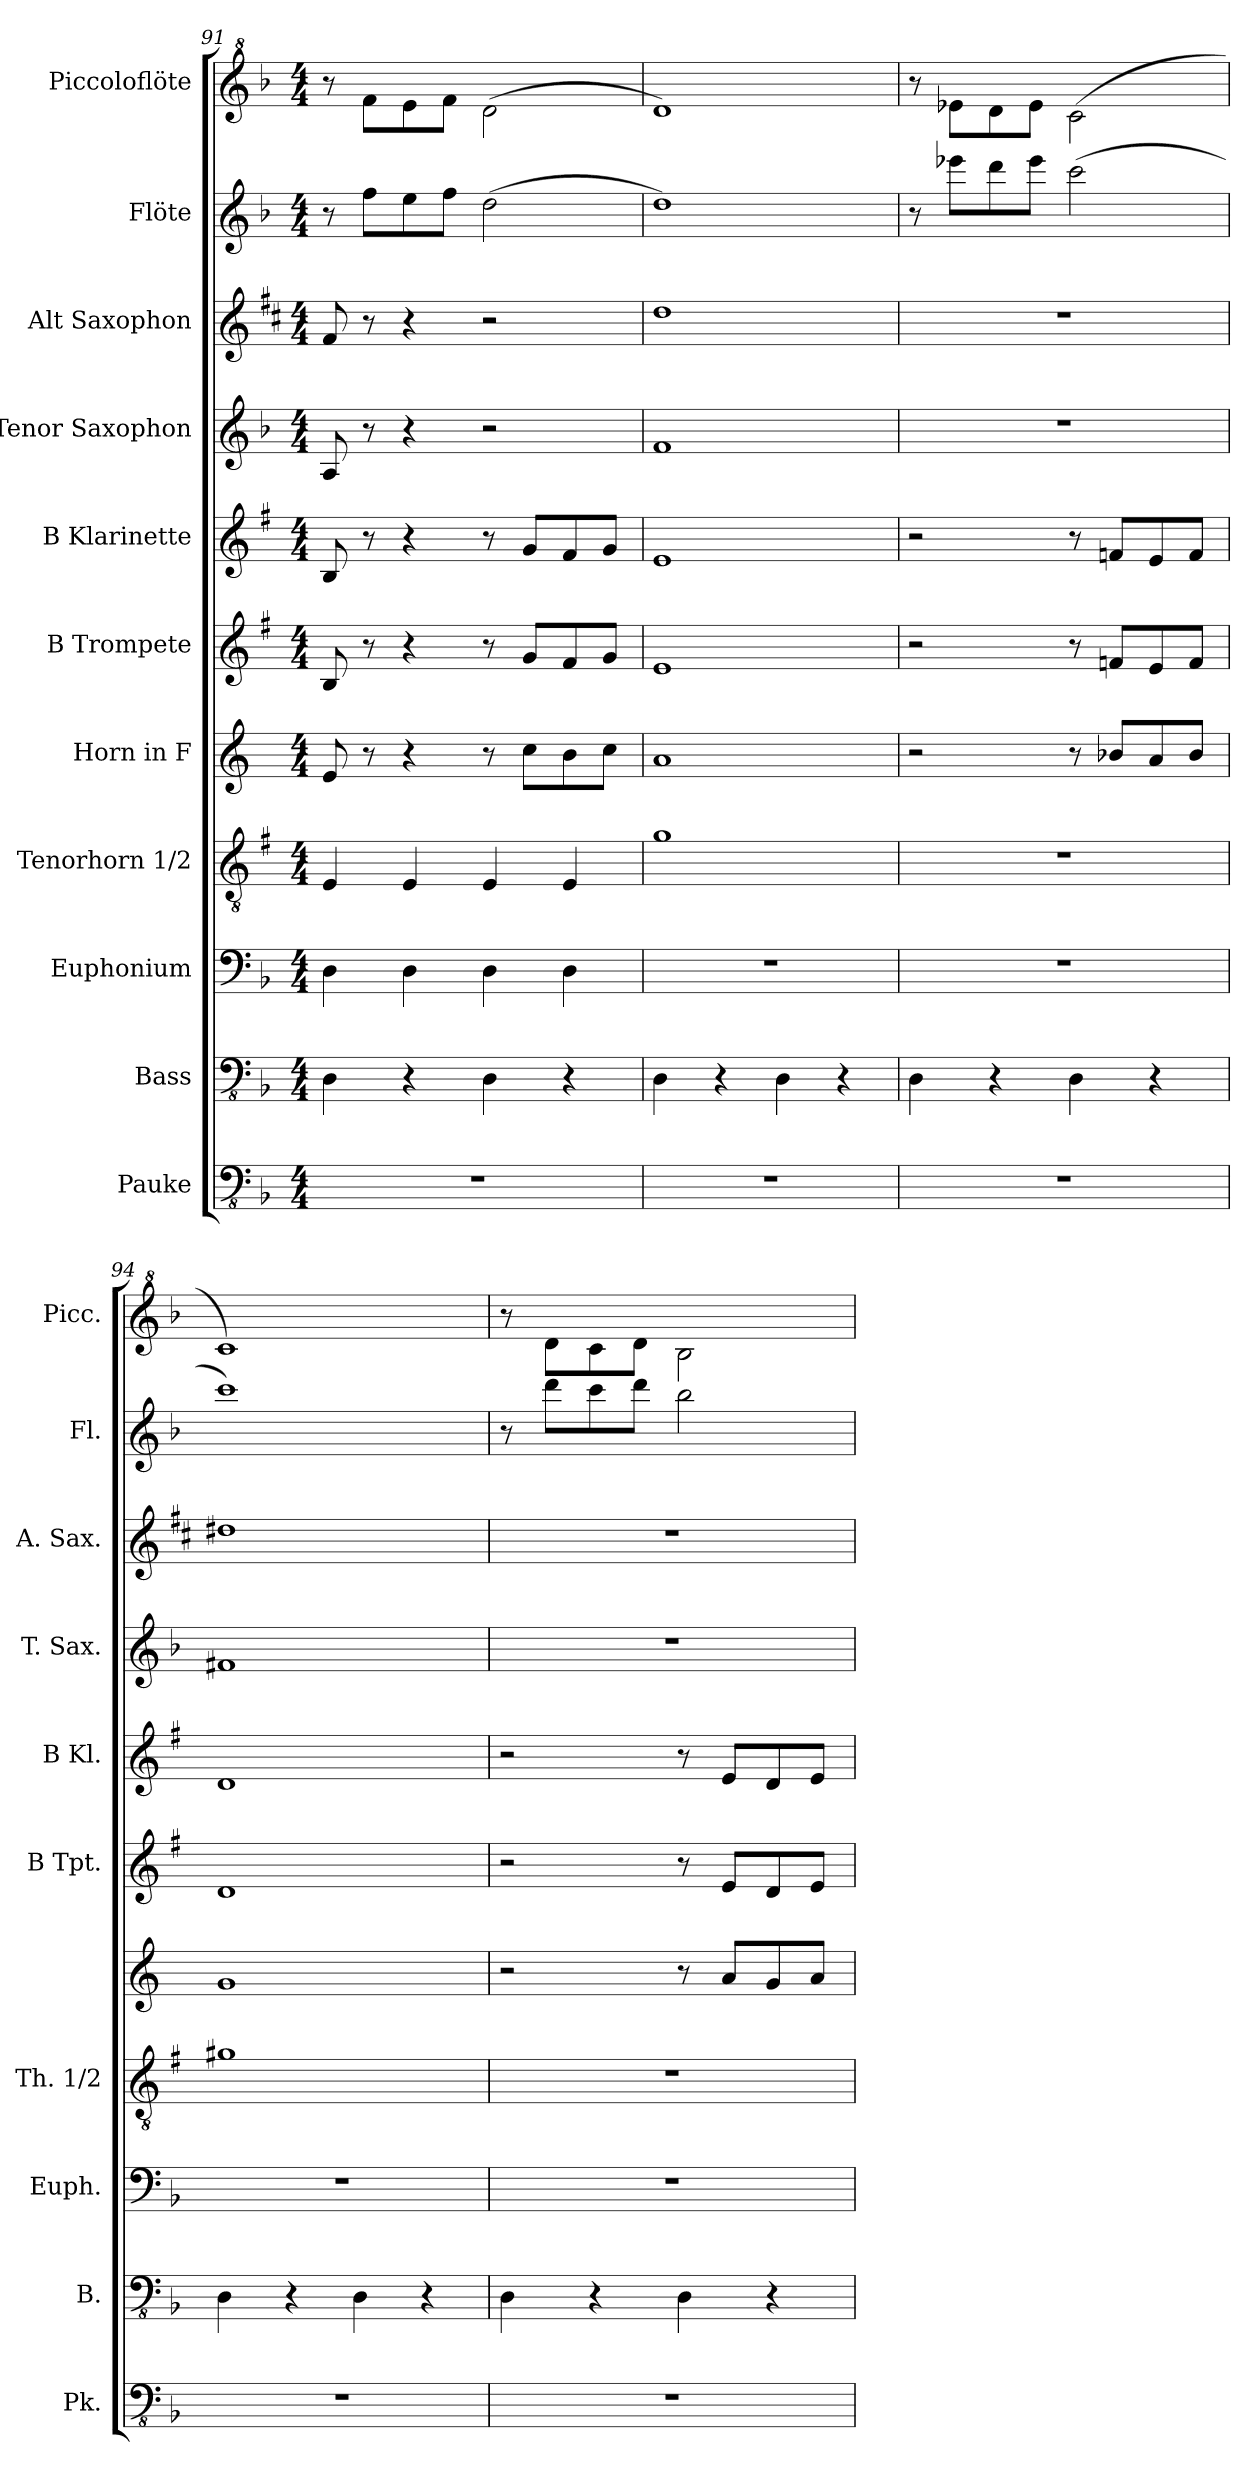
**kern	**kern	**kern	**kern	**kern	**kern	**kern	**kern	**kern	**kern	**kern
*part11	*part10	*part9	*part8	*part7	*part6	*part5	*part4	*part3	*part2	*part1
*staff11	*staff10	*staff9	*staff8	*staff7	*staff6	*staff5	*staff4	*staff3	*staff2	*staff1
*I"Pauke	*I"Bass	*I"Euphonium	*I"Tenorhorn 1/2	*I"Horn in F	*I"B Trompete	*I"B Klarinette	*I"Tenor Saxophon	*I"Alt Saxophon	*I"Flöte	*I"Piccoloflöte
*I'Pk.	*I'B.	*I'Euph.	*I'Th. 1/2	*	*I'B Tpt.	*I'B Kl.	*I'T. Sax.	*I'A. Sax.	*I'Fl.	*I'Picc.
*clefFv4	*clefFv4	*clefF4	*clefGv2	*clefG2	*clefG2	*clefG2	*clefG2	*clefG2	*clefG2	*clefG^2
*	*	*	*ITrd1c2	*ITrd4c7	*ITrd1c2	*ITrd1c2	*ITrd8c14	*ITrd5c9	*	*ITrd-7c-12
*k[b-]	*k[b-]	*k[b-]	*k[b-]	*k[b-]	*k[b-]	*k[b-]	*k[b-]	*k[b-]	*k[b-]	*k[b-]
*M4/4	*M4/4	*M4/4	*M4/4	*M4/4	*M4/4	*M4/4	*M4/4	*M4/4	*M4/4	*M4/4
=91	=91	=91	=91	=91	=91	=91	=91	=91	=91	=91
1r	4DD\	4D\	4D/	8A/	8A/	8A/	8AA/	8A/	8r	8r
.	.	.	.	8r	8r	8r	8r	8r	8ff\L	8fff\L
.	4r	4D\	4D/	4r	4r	4r	4r	4r	8ee\	8eee\
.	.	.	.	.	.	.	.	.	8ff\J	8fff\J
.	4DD\	4D\	4D/	8r	8r	8r	2r	2r	(2dd\	(2ddd\
.	.	.	.	8f\L	8f/L	8f/L	.	.	.	.
.	4r	4D\	4D/	8e\	8e/	8e/	.	.	.	.
.	.	.	.	8f\J	8f/J	8f/J	.	.	.	.
=92	=92	=92	=92	=92	=92	=92	=92	=92	=92	=92
1r	4DD\	1r	1f	1d	1d	1d	1F	1f	1dd)	1ddd)
.	4r	.	.	.	.	.	.	.	.	.
.	4DD\	.	.	.	.	.	.	.	.	.
.	4r	.	.	.	.	.	.	.	.	.
!!LO:PB:g=z
=93	=93	=93	=93	=93	=93	=93	=93	=93	=93	=93
1r	4DD\	1r	1r	2r	2r	2r	1r	1r	8r	8r
.	.	.	.	.	.	.	.	.	8eee-X\L	8eee-X\L
.	4r	.	.	.	.	.	.	.	8ddd\	8ddd\
.	.	.	.	.	.	.	.	.	8eee-\J	8eee-\J
.	4DD\	.	.	8r	8r	8r	.	.	(2ccc\	(2ccc\
.	.	.	.	8e-X/L	8e-X/L	8e-X/L	.	.	.	.
.	4r	.	.	8d/	8d/	8d/	.	.	.	.
.	.	.	.	8e-/J	8e-/J	8e-/J	.	.	.	.
=94	=94	=94	=94	=94	=94	=94	=94	=94	=94	=94
1r	4DD\	1r	1f#X	1c	1c	1c	1F#X	1f#X	1ccc)	1ccc)
.	4r	.	.	.	.	.	.	.	.	.
.	4DD\	.	.	.	.	.	.	.	.	.
.	4r	.	.	.	.	.	.	.	.	.
=95	=95	=95	=95	=95	=95	=95	=95	=95	=95	=95
1r	4DD\	1r	1r	2r	2r	2r	1r	1r	8r	8r
.	.	.	.	.	.	.	.	.	8ddd\L	8ddd\L
.	4r	.	.	.	.	.	.	.	8ccc\	8ccc\
.	.	.	.	.	.	.	.	.	8ddd\J	8ddd\J
.	4DD\	.	.	8r	8r	8r	.	.	2bb-\	2bb-\
.	.	.	.	8d/L	8d/L	8d/L	.	.	.	.
.	4r	.	.	8c/	8c/	8c/	.	.	.	.
.	.	.	.	8d/J	8d/J	8d/J	.	.	.	.
=	=	=	=	=	=	=	=	=	=	=
*-	*-	*-	*-	*-	*-	*-	*-	*-	*-	*-
